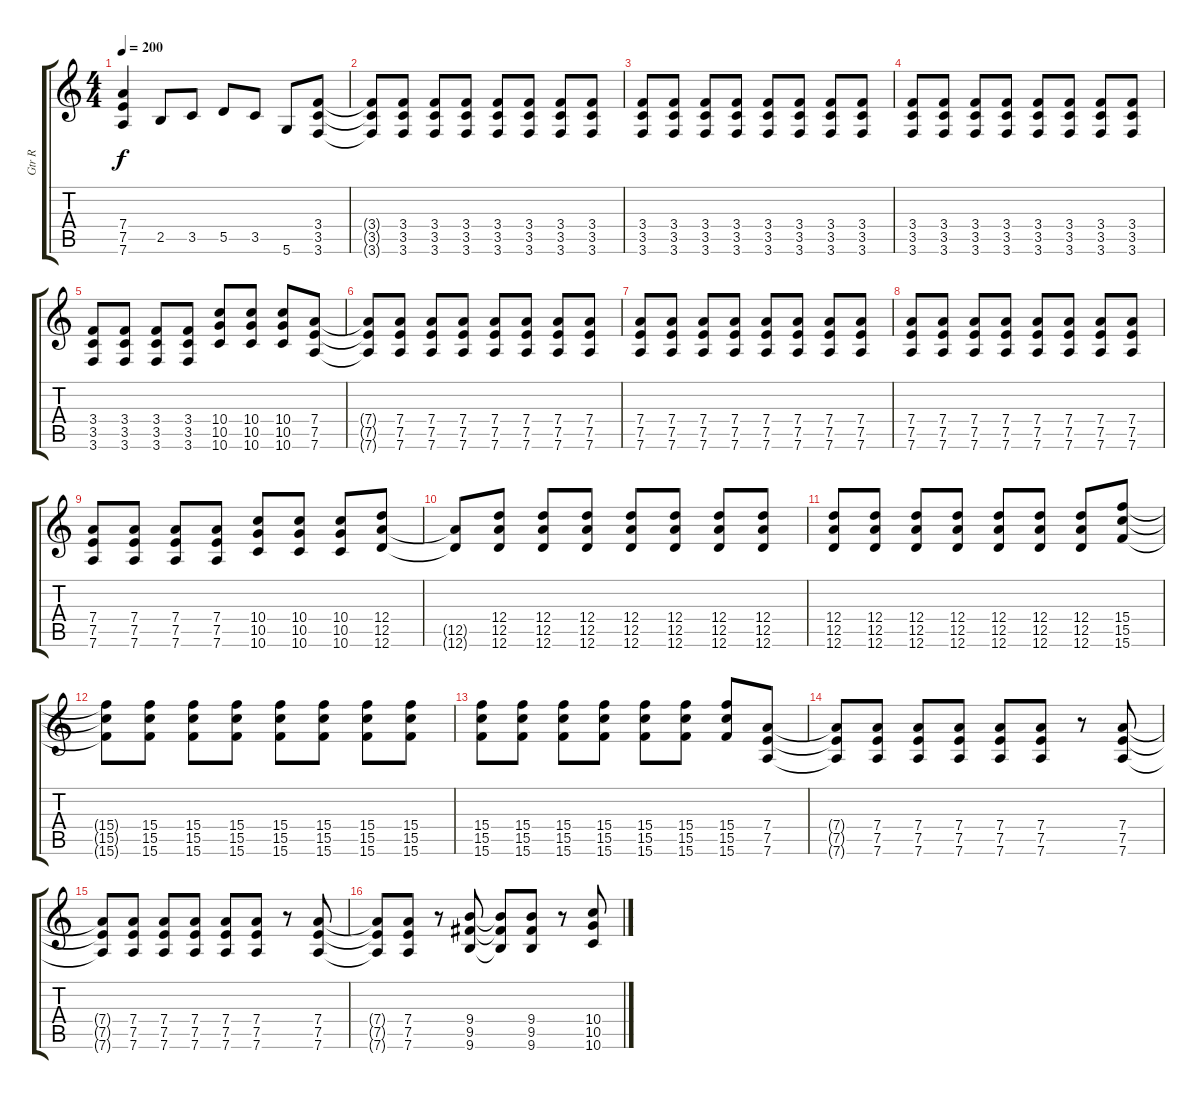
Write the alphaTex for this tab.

\track ("Gtr R" "Gtr R") {instrument overdrivenguitar}
\staff {score tabs}
\tuning (E4 B3 G3 D3 A2 D2) {hide}
\ts (4 4)
\tempo 200
\clef g2
\ks c
(7.4{t} 7.5{t} 7.6{t}).4{dy f} 2.5.8 3.5.8 5.5.8 3.5.8 5.6.8 (3.4 3.5 3.6).8 |
(3.4{t} 3.5{t} 3.6{t}).8 (3.4 3.5 3.6).8 (3.4 3.5 3.6).8 (3.4 3.5 3.6).8 (3.4 3.5 3.6).8 (3.4 3.5 3.6).8 (3.4 3.5 3.6).8 (3.4 3.5 3.6).8 |
(3.4 3.5 3.6).8 (3.4 3.5 3.6).8 (3.4 3.5 3.6).8 (3.4 3.5 3.6).8 (3.4 3.5 3.6).8 (3.4 3.5 3.6).8 (3.4 3.5 3.6).8 (3.4 3.5 3.6).8 |
(3.4 3.5 3.6).8 (3.4 3.5 3.6).8 (3.4 3.5 3.6).8 (3.4 3.5 3.6).8 (3.4 3.5 3.6).8 (3.4 3.5 3.6).8 (3.4 3.5 3.6).8 (3.4 3.5 3.6).8 |
(3.4 3.5 3.6).8 (3.4 3.5 3.6).8 (3.4 3.5 3.6).8 (3.4 3.5 3.6).8 (10.4 10.5 10.6).8 (10.4 10.5 10.6).8 (10.4 10.5 10.6).8 (7.4 7.5 7.6).8 |
(7.4{t} 7.5{t} 7.6{t}).8 (7.4 7.5 7.6).8 (7.4 7.5 7.6).8 (7.4 7.5 7.6).8 (7.4 7.5 7.6).8 (7.4 7.5 7.6).8 (7.4 7.5 7.6).8 (7.4 7.5 7.6).8 |
(7.4 7.5 7.6).8 (7.4 7.5 7.6).8 (7.4 7.5 7.6).8 (7.4 7.5 7.6).8 (7.4 7.5 7.6).8 (7.4 7.5 7.6).8 (7.4 7.5 7.6).8 (7.4 7.5 7.6).8 |
(7.4 7.5 7.6).8 (7.4 7.5 7.6).8 (7.4 7.5 7.6).8 (7.4 7.5 7.6).8 (7.4 7.5 7.6).8 (7.4 7.5 7.6).8 (7.4 7.5 7.6).8 (7.4 7.5 7.6).8 |
(7.4 7.5 7.6).8 (7.4 7.5 7.6).8 (7.4 7.5 7.6).8 (7.4 7.5 7.6).8 (10.4 10.5 10.6).8 (10.4 10.5 10.6).8 (10.4 10.5 10.6).8 (12.4 12.5 12.6).8 |
(12.5{t} 12.6{t}).8 (12.4 12.5 12.6).8 (12.4 12.5 12.6).8 (12.4 12.5 12.6).8 (12.4 12.5 12.6).8 (12.4 12.5 12.6).8 (12.4 12.5 12.6).8 (12.4 12.5 12.6).8 |
(12.4 12.5 12.6).8 (12.4 12.5 12.6).8 (12.4 12.5 12.6).8 (12.4 12.5 12.6).8 (12.4 12.5 12.6).8 (12.4 12.5 12.6).8 (12.4 12.5 12.6).8 (15.4 15.5 15.6).8 |
(15.4{t} 15.5{t} 15.6{t}).8 (15.4 15.5 15.6).8 (15.4 15.5 15.6).8 (15.4 15.5 15.6).8 (15.4 15.5 15.6).8 (15.4 15.5 15.6).8 (15.4 15.5 15.6).8 (15.4 15.5 15.6).8 |
(15.4 15.5 15.6).8 (15.4 15.5 15.6).8 (15.4 15.5 15.6).8 (15.4 15.5 15.6).8 (15.4 15.5 15.6).8 (15.4 15.5 15.6).8 (15.4 15.5 15.6).8 (7.4 7.5 7.6).8 |
(7.4{t} 7.5{t} 7.6{t}).8 (7.4 7.5 7.6).8 (7.4 7.5 7.6).8 (7.4 7.5 7.6).8 (7.4 7.5 7.6).8 (7.4 7.5 7.6).8 r.8 (7.4 7.5 7.6).8 |
(7.4{t} 7.5{t} 7.6{t}).8 (7.4 7.5 7.6).8 (7.4 7.5 7.6).8 (7.4 7.5 7.6).8 (7.4 7.5 7.6).8 (7.4 7.5 7.6).8 r.8 (7.4 7.5 7.6).8 |
(7.4{t} 7.5{t} 7.6{t}).8 (7.4 7.5 7.6).8 r.8 (9.4 9.5 9.6).8 (9.4{t} 9.5{t} 9.6{t}).8 (9.4 9.5 9.6).8 r.8 (10.4 10.5 10.6).8
